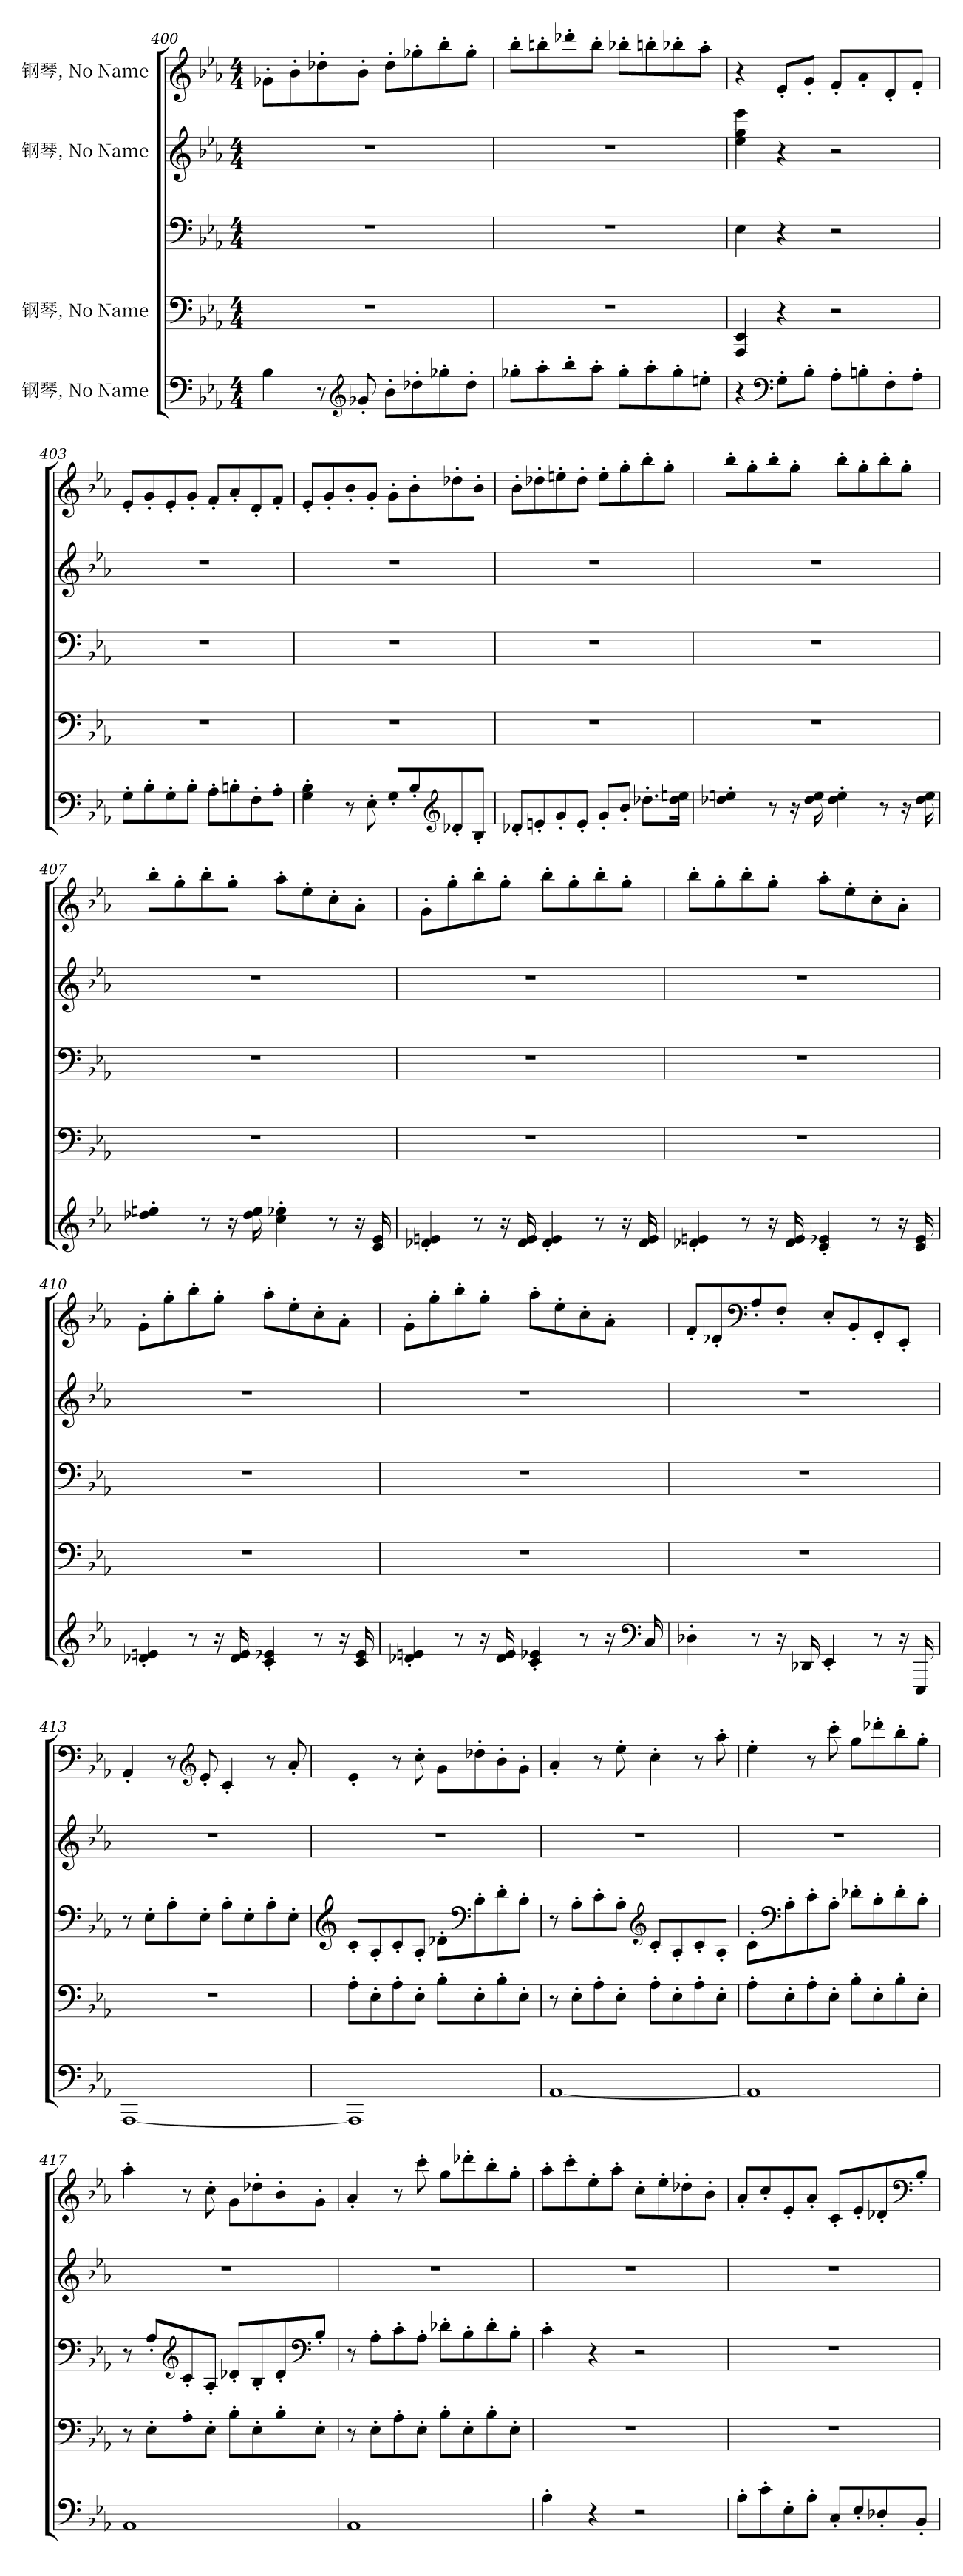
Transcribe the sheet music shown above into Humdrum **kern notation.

**kern	**kern	**kern	**kern	**kern
*part4	*part3	*part3	*part2	*part1
*staff5	*staff4	*staff3	*staff2	*staff1
*I"钢琴, No Name	*I"钢琴, No Name	*	*I"钢琴, No Name	*I"钢琴, No Name
*clefF4	*clefF4	*clefF4	*clefG2	*clefG2
*k[b-e-a-]	*k[b-e-a-]	*k[b-e-a-]	*k[b-e-a-]	*k[b-e-a-]
*M4/4	*M4/4	*M4/4	*M4/4	*M4/4
=400	=400	=400	=400	=400
4B-\	1r	1r	1r	8g-X'\L
.	.	.	.	8b-'\
8r	.	.	.	8dd-X'\
*clefG2	*	*	*	*
8g-X'/	.	.	.	8b-'\J
8b-'\L	.	.	.	8dd-'\L
8dd-X'\	.	.	.	8gg-X'\
8gg-X'\	.	.	.	8bb-'\
8dd-'\J	.	.	.	8gg-'\J
=401	=401	=401	=401	=401
8gg-X'\L	1r	1r	1r	8bb-'\L
8aa-'\	.	.	.	8bbn'\
8bb-'\	.	.	.	8ddd-X'\
8aa-'\J	.	.	.	8bb'\J
8gg-'\L	.	.	.	8bb-X'\L
8aa-'\	.	.	.	8bbn'\
8gg-'\	.	.	.	8bb-X'\
*	*	*	*	*MM192
8een'\J	.	.	.	8aa-'\J
!!LO:LB:g=z
=402	=402	=402	=402	=402
4r	4AAA-/ 4EE-/	4E-\	4ee-\ 4gg\ 4eee-\	4r
*clefF4	*	*	*	*
*	*	*	*	*MM196
8G'\L	4r	4r	4r	8e-'/L
8B-'\J	.	.	.	8g'/J
8A-'\L	2r	2r	2r	8f'/L
8Bn'\	.	.	.	8a-'/
8F'\	.	.	.	8d'/
8A-'\J	.	.	.	8f'/J
=403	=403	=403	=403	=403
8G'\L	1r	1r	1r	8e-'/L
8B-'\	.	.	.	8g'/
8G'\	.	.	.	8e-'/
8B-'\J	.	.	.	8g'/J
8A-'\L	.	.	.	8f'/L
8Bn'\	.	.	.	8a-'/
8F'\	.	.	.	8d'/
8A-'\J	.	.	.	8f'/J
=404	=404	=404	=404	=404
4G\' 4B-\'	1r	1r	1r	8e-'/L
.	.	.	.	8g'/
8r	.	.	.	8b-'/
8E-'\	.	.	.	8g'/J
8G'/L	.	.	.	8g'\L
8B-'/	.	.	.	8b-'\
*clefG2	*	*	*	*
8d-X'/	.	.	.	8dd-X'\
8B-'/J	.	.	.	8b-'\J
=405	=405	=405	=405	=405
8d-X'/L	1r	1r	1r	8b-'\L
8en'/	.	.	.	8dd-X'\
8g'/	.	.	.	8een'\
8e'/J	.	.	.	8dd-'\J
8g'/L	.	.	.	8ee'\L
8b-'/J	.	.	.	8gg'\
8.dd-X'\L	.	.	.	8bb-'\
.	.	.	.	8gg'\J
16dd-\ 16een\Jk	.	.	.	.
!!LO:PB:g=z
=406	=406	=406	=406	=406
4dd-X\' 4een\'	1r	1r	1r	8bb-'\L
.	.	.	.	8gg'\
8r	.	.	.	8bb-'\
16r	.	.	.	8gg'\J
16dd-\ 16ee\	.	.	.	.
4dd-\' 4ee\'	.	.	.	8bb-'\L
.	.	.	.	8gg'\
8r	.	.	.	8bb-'\
16r	.	.	.	8gg'\J
16dd-\ 16ee\	.	.	.	.
=407	=407	=407	=407	=407
4dd-X\' 4een\'	1r	1r	1r	8bb-'\L
.	.	.	.	8gg'\
8r	.	.	.	8bb-'\
16r	.	.	.	8gg'\J
16dd-\ 16ee\	.	.	.	.
4cc\' 4ee-X\'	.	.	.	8aa-'\L
.	.	.	.	8ee-'\
8r	.	.	.	8cc'\
16r	.	.	.	8a-'\J
16c/ 16e-/	.	.	.	.
=408	=408	=408	=408	=408
*	*	*	*	*MM196
4d-X/' 4en/'	1r	1r	1r	8g'\L
.	.	.	.	8gg'\
8r	.	.	.	8bb-'\
16r	.	.	.	8gg'\J
16d-/ 16e/	.	.	.	.
4d-/' 4e/'	.	.	.	8bb-'\L
.	.	.	.	8gg'\
8r	.	.	.	8bb-'\
16r	.	.	.	8gg'\J
16d-/ 16e/	.	.	.	.
!!LO:LB:g=z
=409	=409	=409	=409	=409
4d-X/' 4en/'	1r	1r	1r	8bb-'\L
.	.	.	.	8gg'\
8r	.	.	.	8bb-'\
16r	.	.	.	8gg'\J
16d-/ 16e/	.	.	.	.
4c/' 4e-X/'	.	.	.	8aa-'\L
.	.	.	.	8ee-'\
8r	.	.	.	8cc'\
16r	.	.	.	8a-'\J
16c/ 16e-/	.	.	.	.
=410	=410	=410	=410	=410
*	*	*	*	*MM196
4d-X/' 4en/'	1r	1r	1r	8g'\L
.	.	.	.	8gg'\
8r	.	.	.	8bb-'\
16r	.	.	.	8gg'\J
16d-/ 16e/	.	.	.	.
4c/' 4e-X/'	.	.	.	8aa-'\L
.	.	.	.	8ee-'\
8r	.	.	.	8cc'\
16r	.	.	.	8a-'\J
16c/ 16e-/	.	.	.	.
=411	=411	=411	=411	=411
4d-X/' 4en/'	1r	1r	1r	8g'\L
.	.	.	.	8gg'\
8r	.	.	.	8bb-'\
16r	.	.	.	8gg'\J
16d-/ 16e/	.	.	.	.
4c/' 4e-X/'	.	.	.	8aa-'\L
.	.	.	.	8ee-'\
8r	.	.	.	8cc'\
16r	.	.	.	8a-'\J
*clefF4	*	*	*	*
16C/	.	.	.	.
!!LO:PB:g=z
=412	=412	=412	=412	=412
*	*	*	*	*MM196
4D-X'\	1r	1r	1r	8f'/L
.	.	.	.	8d-X'/
*	*	*	*	*clefF4
8r	.	.	.	8A-'/
16r	.	.	.	8F'/J
16DD-X/	.	.	.	.
4EE-'/	.	.	.	8E-'/L
.	.	.	.	8BB-'/
8r	.	.	.	8GG'/
16r	.	.	.	8EE-'/J
16EEE-/	.	.	.	.
=413	=413	=413	=413	=413
*	*	*	*	*MM196
[1AAA-	1r	8r	1r	4AA-'/
.	.	8E-'\L	.	.
.	.	8A-'\	.	8r
*	*	*	*	*clefG2
.	.	8E-'\J	.	8e-'/
.	.	8A-'\L	.	4c'/
.	.	8E-'\	.	.
.	.	8A-'\	.	8r
.	.	8E-'\J	.	8a-'/
=414	=414	=414	=414	=414
*	*	*clefG2	*	*
1AAA-]	8A-'\L	8c'/L	1r	4e-'/
.	8E-'\	8A-'/	.	.
.	8A-'\	8c'/	.	8r
.	8E-'\J	8A-'/J	.	8cc'\
.	8B-'\L	8d-X'\L	.	8g\L
*	*	*clefF4	*	*
.	8E-'\	8B-'\	.	8dd-X'\
.	8B-'\	8d-'\	.	8b-'\
.	8E-'\J	8B-'\J	.	8g'\J
!!LO:LB:g=z
=415	=415	=415	=415	=415
*	*	*	*	*MM196
[1AA-	8r	8r	1r	4a-'/
.	8E-'\L	8A-'\L	.	.
.	8A-'\	8c'\	.	8r
.	8E-'\J	8A-'\J	.	8ee-'\
*	*	*clefG2	*	*
.	8A-'\L	8c'/L	.	4cc'\
.	8E-'\	8A-'/	.	.
.	8A-'\	8c'/	.	8r
.	8E-'\J	8A-'/J	.	8aa-'\
=416	=416	=416	=416	=416
1AA-]	8A-'\L	8c'\L	1r	4ee-'\
*	*	*clefF4	*	*
.	8E-'\	8A-'\	.	.
.	8A-'\	8c'\	.	8r
.	8E-'\J	8A-'\J	.	8ccc'\
.	8B-'\L	8d-X'\L	.	8gg\L
.	8E-'\	8B-'\	.	8ddd-X'\
.	8B-'\	8d-'\	.	8bb-'\
.	8E-'\J	8B-'\J	.	8gg'\J
=417	=417	=417	=417	=417
*	*	*	*	*MM196
1AA-	8r	8r	1r	4aa-'\
.	8E-'\L	8A-'/L	.	.
*	*	*clefG2	*	*
.	8A-'\	8c'/	.	8r
.	8E-'\J	8A-'/J	.	8cc'\
.	8B-'\L	8d-X'/L	.	8g\L
.	8E-'\	8B-'/	.	8dd-X'\
.	8B-'\	8d-'/	.	8b-'\
*	*	*clefF4	*	*
.	8E-'\J	8B-'/J	.	8g'\J
!!LO:PB:g=z
=418	=418	=418	=418	=418
*	*	*	*	*MM196
1AA-	8r	8r	1r	4a-'/
.	8E-'\L	8A-'\L	.	.
.	8A-'\	8c'\	.	8r
.	8E-'\J	8A-'\J	.	8ccc'\
.	8B-'\L	8d-X'\L	.	8gg\L
.	8E-'\	8B-'\	.	8ddd-X'\
.	8B-'\	8d-'\	.	8bb-'\
.	8E-'\J	8B-'\J	.	8gg'\J
=419	=419	=419	=419	=419
*	*	*	*	*MM196
4A-'\	1r	4c'\	1r	8aa-'\L
.	.	.	.	8ccc'\
4r	.	4r	.	8ee-'\
.	.	.	.	8aa-'\J
2r	.	2r	.	8cc'\L
.	.	.	.	8ee-'\
.	.	.	.	8dd-X'\
.	.	.	.	8b-'\J
=420	=420	=420	=420	=420
*	*	*	*	*MM196
8A-'\L	1r	1r	1r	8a-'/L
8c'\	.	.	.	8cc'/
8E-'\	.	.	.	8e-'/
8A-'\J	.	.	.	8a-'/J
8C'/L	.	.	.	8c'/L
8E-'/	.	.	.	8e-'/
8D-X'/	.	.	.	8d-X'/
*	*	*	*	*clefF4
8BB-'/J	.	.	.	8B-'/J
=	=	=	=	=
*-	*-	*-	*-	*-
